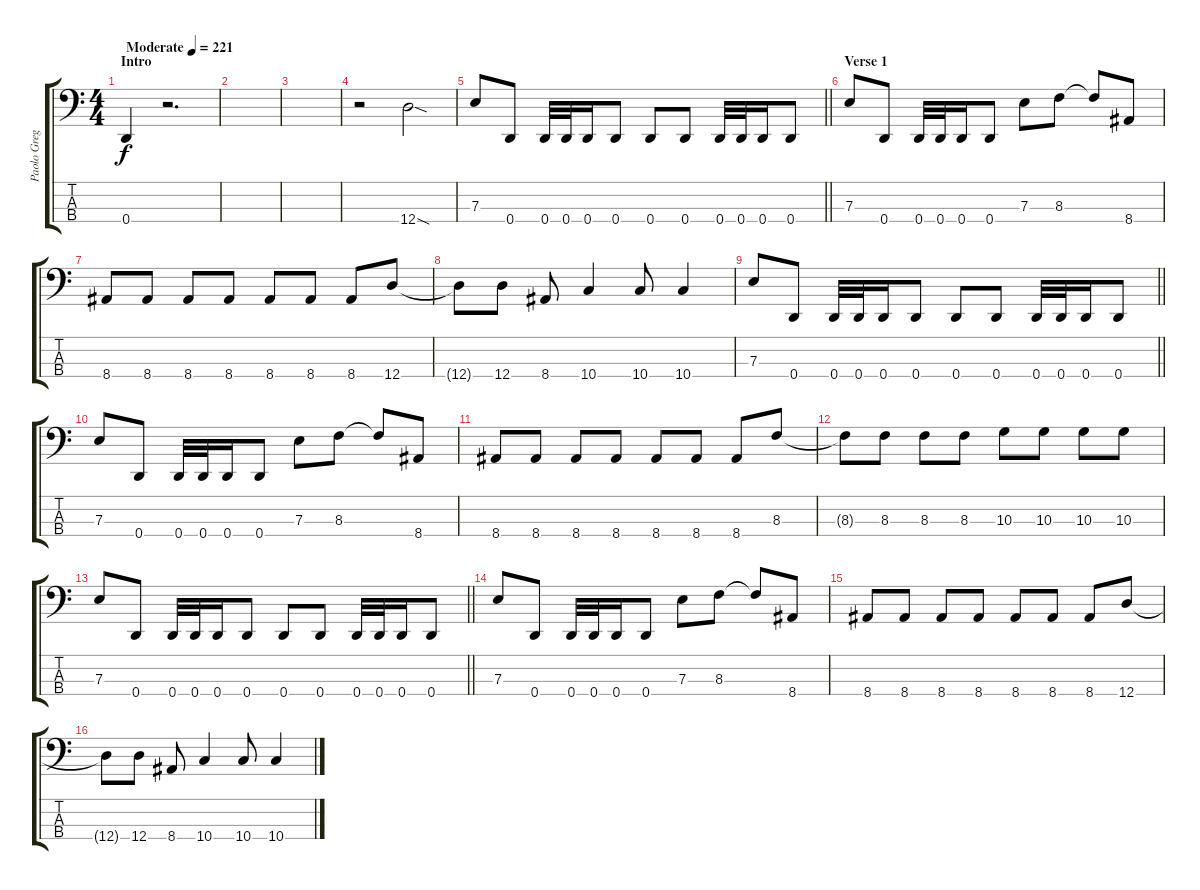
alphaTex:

\track ("Paolo Gregoletto" "Paolo Greg") {instrument electricbassfinger}
\staff {score tabs}
\tuning (G2 D2 A1 D1) {hide}
\ts (4 4)
\section ("" "Intro")
\tempo (221 "Moderate")
\clef f4
\ks c
0.4.4{dy f instrument electricbassfinger} r.2{d} |
|
|
r.2 12.4{sod}.2 |
\barLineRight lightlight
7.3.8 0.4.8 0.4.32 0.4.32 0.4.16 0.4.8 0.4.8 0.4.8 0.4.32 0.4.32 0.4.16 0.4.8 |
\section ("" "Verse 1")
7.3.8 0.4.8 0.4.32 0.4.32 0.4.16 0.4.8 7.3.8 8.3.8 8.3{t}.8 8.4.8 |
8.4.8 8.4.8 8.4.8 8.4.8 8.4.8 8.4.8 8.4.8 12.4.8 |
12.4{t}.8 12.4.8 8.4.8 10.4.4 10.4.8 10.4.4 |
\barLineRight lightlight
7.3.8 0.4.8 0.4.32 0.4.32 0.4.16 0.4.8 0.4.8 0.4.8 0.4.32 0.4.32 0.4.16 0.4.8 |
7.3.8 0.4.8 0.4.32 0.4.32 0.4.16 0.4.8 7.3.8 8.3.8 8.3{t}.8 8.4.8 |
8.4.8 8.4.8 8.4.8 8.4.8 8.4.8 8.4.8 8.4.8 8.3.8 |
8.3{t}.8 8.3.8 8.3.8 8.3.8 10.3.8 10.3.8 10.3.8 10.3.8 |
\barLineRight lightlight
7.3.8 0.4.8 0.4.32 0.4.32 0.4.16 0.4.8 0.4.8 0.4.8 0.4.32 0.4.32 0.4.16 0.4.8 |
7.3.8 0.4.8 0.4.32 0.4.32 0.4.16 0.4.8 7.3.8 8.3.8 8.3{t}.8 8.4.8 |
8.4.8 8.4.8 8.4.8 8.4.8 8.4.8 8.4.8 8.4.8 12.4.8 |
12.4{t}.8 12.4.8 8.4.8 10.4.4 10.4.8 10.4.4
